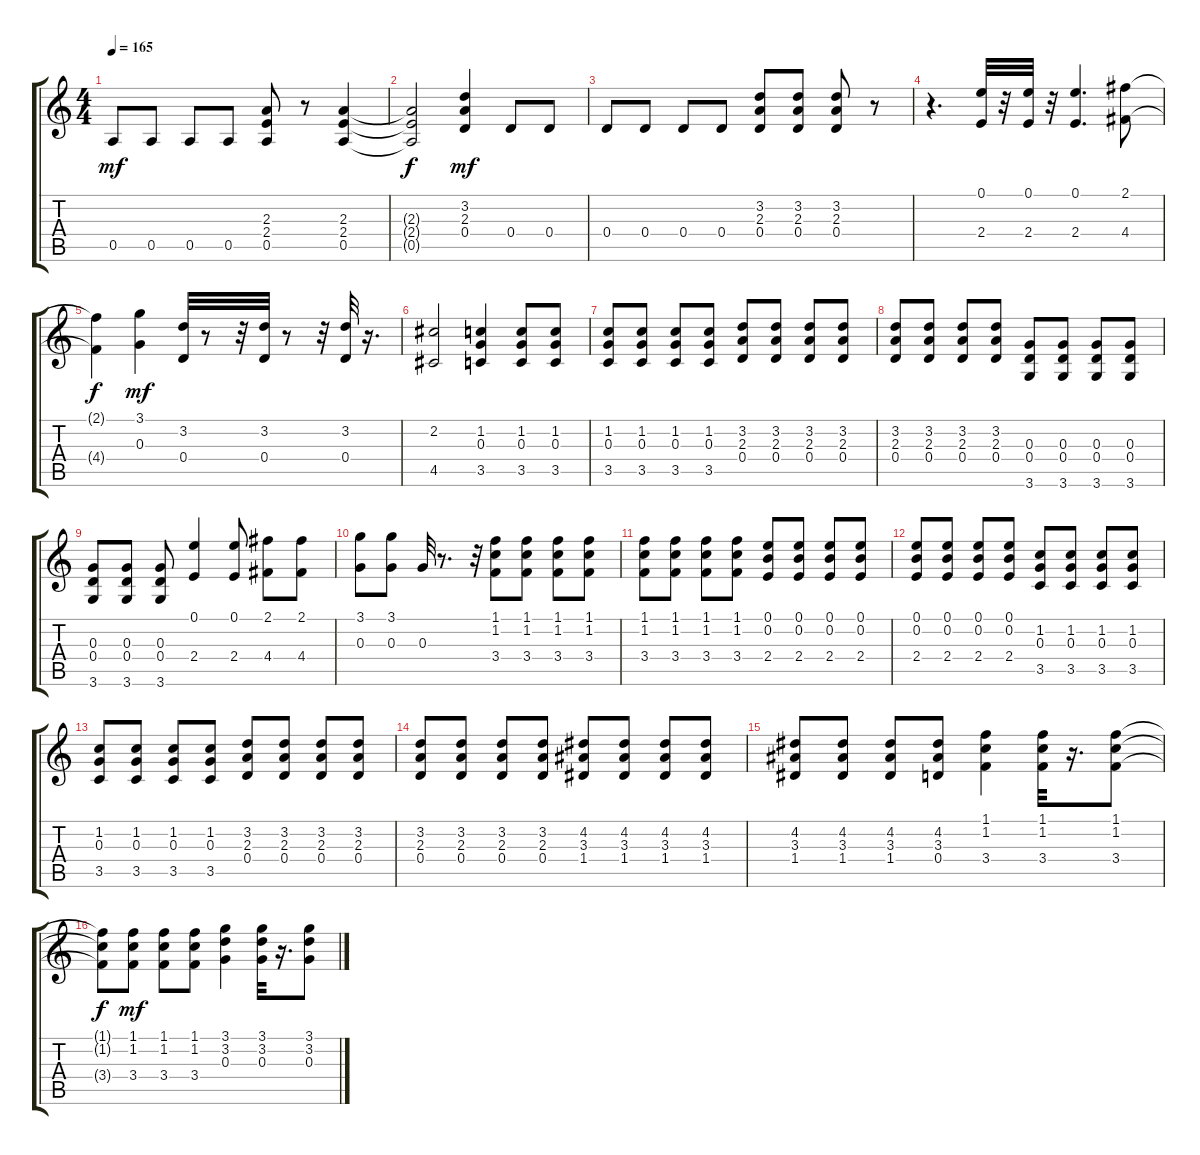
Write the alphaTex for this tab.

\track "" {instrument distortionguitar}
\staff {score tabs}
\tuning (E4 B3 G3 D3 A2 E2) {hide}
\ts (4 4)
\tempo 165
\clef g2
\ks c
0.5.8{dy mf} 0.5.8 0.5.8 0.5.8 (2.3 2.4 0.5).8 r.8 (2.3 2.4 0.5).4 |
(2.3{t} 2.4{t} 0.5{t}).2{dy f} (3.2 2.3 0.4).4{dy mf} 0.4.8 0.4.8 |
0.4.8 0.4.8 0.4.8 0.4.8 (3.2 2.3 0.4).8 (3.2 2.3 0.4).8 (3.2 2.3 0.4).8 r.8 |
r.4{d} (0.1 2.4).32 r.32 (0.1 2.4).32 r.32 (0.1 2.4).4{d} (2.1 4.4).8 |
(2.1{t} 4.4{t}).4{dy f} (3.1 0.3).4{dy mf} (3.2 0.4).32 r.8 r.32 (3.2 0.4).32 r.8 r.32 (3.2 0.4).32 r.16{d} |
(2.2 4.5).2 (1.2 0.3 3.5).4 (1.2 0.3 3.5).8 (1.2 0.3 3.5).8 |
(1.2 0.3 3.5).8 (1.2 0.3 3.5).8 (1.2 0.3 3.5).8 (1.2 0.3 3.5).8 (3.2 2.3 0.4).8 (3.2 2.3 0.4).8 (3.2 2.3 0.4).8 (3.2 2.3 0.4).8 |
(3.2 2.3 0.4).8 (3.2 2.3 0.4).8 (3.2 2.3 0.4).8 (3.2 2.3 0.4).8 (0.3 0.4 3.6).8 (0.3 0.4 3.6).8 (0.3 0.4 3.6).8 (0.3 0.4 3.6).8 |
(0.3 0.4 3.6).8 (0.3 0.4 3.6).8 (0.3 0.4 3.6).8 (0.1 2.4).4 (0.1 2.4).8 (2.1 4.4).8 (2.1 4.4).8 |
(3.1 0.3).8 (3.1 0.3).8 0.3.32 r.8{d} r.32 (1.1 1.2 3.4).8 (1.1 1.2 3.4).8 (1.1 1.2 3.4).8 (1.1 1.2 3.4).8 |
(1.1 1.2 3.4).8 (1.1 1.2 3.4).8 (1.1 1.2 3.4).8 (1.1 1.2 3.4).8 (0.1 0.2 2.4).8 (0.1 0.2 2.4).8 (0.1 0.2 2.4).8 (0.1 0.2 2.4).8 |
(0.1 0.2 2.4).8 (0.1 0.2 2.4).8 (0.1 0.2 2.4).8 (0.1 0.2 2.4).8 (1.2 0.3 3.5).8 (1.2 0.3 3.5).8 (1.2 0.3 3.5).8 (1.2 0.3 3.5).8 |
(1.2 0.3 3.5).8 (1.2 0.3 3.5).8 (1.2 0.3 3.5).8 (1.2 0.3 3.5).8 (3.2 2.3 0.4).8 (3.2 2.3 0.4).8 (3.2 2.3 0.4).8 (3.2 2.3 0.4).8 |
(3.2 2.3 0.4).8 (3.2 2.3 0.4).8 (3.2 2.3 0.4).8 (3.2 2.3 0.4).8 (4.2 3.3 1.4).8 (4.2 3.3 1.4).8 (4.2 3.3 1.4).8 (4.2 3.3 1.4).8 |
(4.2 3.3 1.4).8 (4.2 3.3 1.4).8 (4.2 3.3 1.4).8 (4.2 3.3 0.4).8 (1.1 1.2 3.4).4 (1.1 1.2 3.4).32 r.16{d} (1.1 1.2 3.4).8 |
(1.1{t} 1.2{t} 3.4{t}).8{dy f} (1.1 1.2 3.4).8{dy mf} (1.1 1.2 3.4).8 (1.1 1.2 3.4).8 (3.1 3.2 0.3).4 (3.1 3.2 0.3).32 r.16{d} (3.1 3.2 0.3).8
